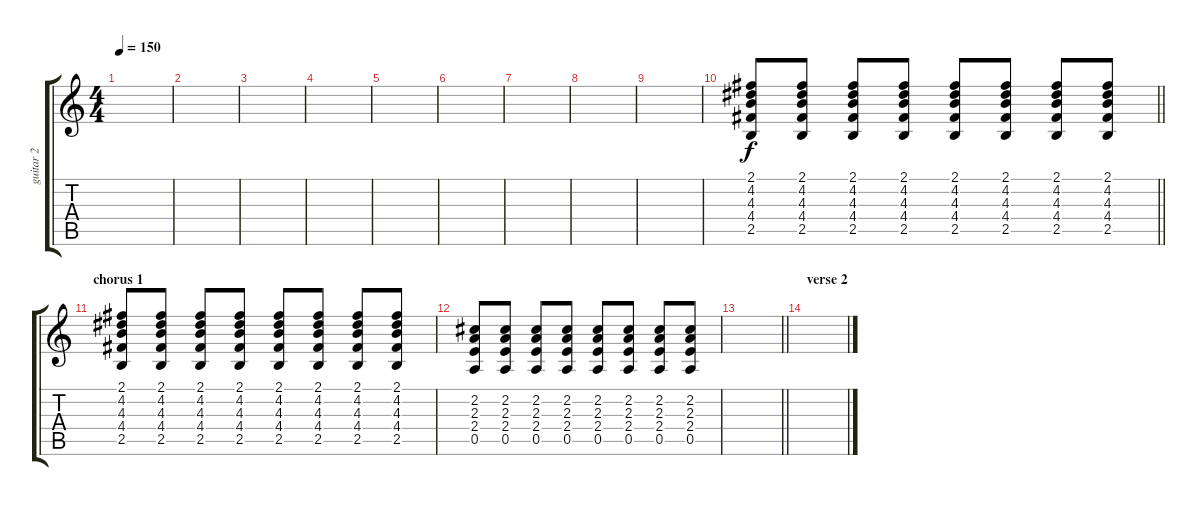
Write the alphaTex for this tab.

\track ("guitar 2" "guitar 2") {instrument electricguitarclean}
\staff {score tabs}
\tuning (E4 B3 G3 D3 A2 E2) {hide}
\ts (4 4)
\tempo 150
\clef g2
\ks c
|
|
|
|
|
|
|
|
|
\barLineRight lightlight
(2.1 4.2 4.3 4.4 2.5).8 (2.1 4.2 4.3 4.4 2.5).8 (2.1 4.2 4.3 4.4 2.5).8 (2.1 4.2 4.3 4.4 2.5).8 (2.1 4.2 4.3 4.4 2.5).8 (2.1 4.2 4.3 4.4 2.5).8 (2.1 4.2 4.3 4.4 2.5).8 (2.1 4.2 4.3 4.4 2.5).8 |
\section ("" "chorus 1")
(2.1 4.2 4.3 4.4 2.5).8 (2.1 4.2 4.3 4.4 2.5).8 (2.1 4.2 4.3 4.4 2.5).8 (2.1 4.2 4.3 4.4 2.5).8 (2.1 4.2 4.3 4.4 2.5).8 (2.1 4.2 4.3 4.4 2.5).8 (2.1 4.2 4.3 4.4 2.5).8 (2.1 4.2 4.3 4.4 2.5).8 |
(2.2 2.3 2.4 0.5).8 (2.2 2.3 2.4 0.5).8 (2.2 2.3 2.4 0.5).8 (2.2 2.3 2.4 0.5).8 (2.2 2.3 2.4 0.5).8 (2.2 2.3 2.4 0.5).8 (2.2 2.3 2.4 0.5).8 (2.2 2.3 2.4 0.5).8 |
\barLineRight lightlight
|
\section ("" "verse 2")
